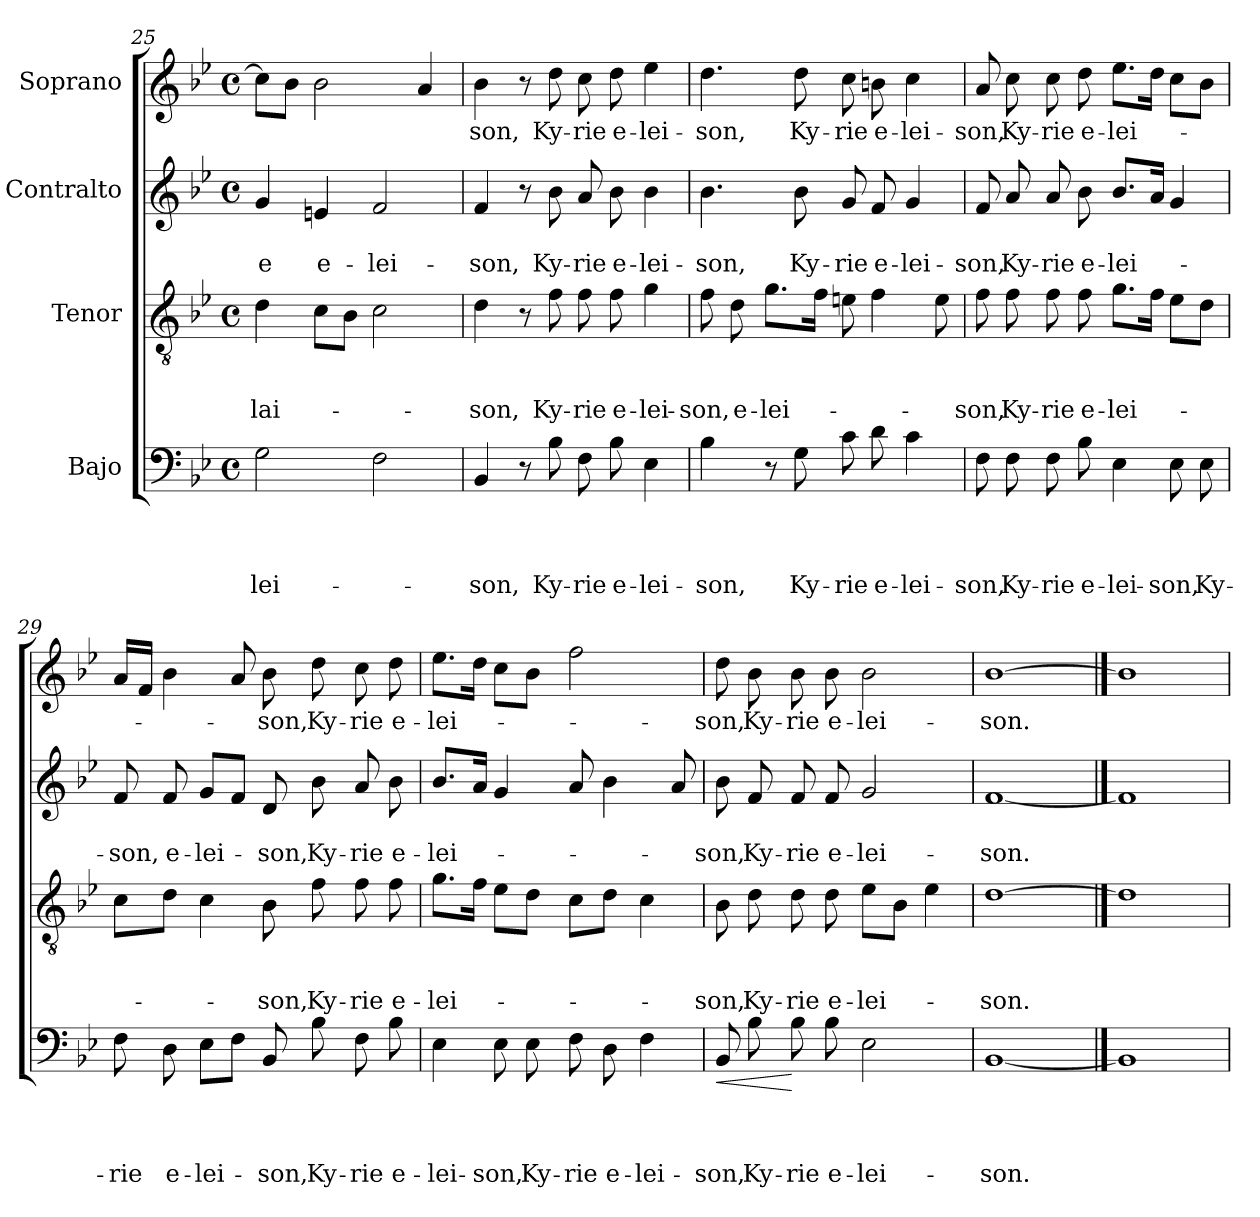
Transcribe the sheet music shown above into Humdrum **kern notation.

**kern	**text	**text	**text	**text	**dynam	**kern	**text	**text	**text	**kern	**text	**text	**kern	**text
*part4	*part4	*part4	*part4	*part4	*part4	*part3	*part3	*part3	*part3	*part2	*part2	*part2	*part1	*part1
*staff4	*staff4	*staff4	*staff4	*staff4	*staff4	*staff3	*staff3	*staff3	*staff3	*staff2	*staff2	*staff2	*staff1	*staff1
*I"Bajo	*	*	*	*	*	*I"Tenor	*	*	*	*I"Contralto	*	*	*I"Soprano	*
*clefF4	*	*	*	*	*	*clefGv2	*	*	*	*clefG2	*	*	*clefG2	*
*k[b-e-]	*	*	*	*	*	*k[b-e-]	*	*	*	*k[b-e-]	*	*	*k[b-e-]	*
*B-:	*	*	*	*	*	*B-:	*	*	*	*B-:	*	*	*B-:	*
*M4/4	*	*	*	*	*	*M4/4	*	*	*	*M4/4	*	*	*M4/4	*
*met(c)	*	*	*	*	*	*met(c)	*	*	*	*met(c)	*	*	*met(c)	*
=25	=25	=25	=25	=25	=25	=25	=25	=25	=25	=25	=25	=25	=25	=25
!	!	!	!	!LO:LY:b	!	!	!	!	!LO:LY:b	!	!	!LO:LY:b	!	!
2G\	.	.	.	-lei-	.	4d\	.	.	-lai-	4g/	.	-e	8cc\L]	.
.	.	.	.	.	.	.	.	.	.	.	.	.	8b-\J	.
!	!	!	!	!	!	!	!	!	!	!	!	!LO:LY:b	!	!
.	.	.	.	.	.	8c\L	.	.	.	4en/	.	e-	2b-\	.
.	.	.	.	.	.	8B-\J	.	.	.	.	.	.	.	.
!	!	!	!	!	!	!	!	!	!	!	!	!LO:LY:b	!	!
2F\	.	.	.	.	.	2c\	.	.	.	2f/	.	-lei-	.	.
.	.	.	.	.	.	.	.	.	.	.	.	.	4a/	.
!!LO:PB:g=z
=26	=26	=26	=26	=26	=26	=26	=26	=26	=26	=26	=26	=26	=26	=26
!	!	!	!	!LO:LY:b	!	!	!	!	!LO:LY:b	!	!	!LO:LY:b	!	!LO:LY:b
4BB-/	.	.	.	-son,	.	4d\	.	.	-son,	4f/	.	-son,	4b-\	-son,
8r	.	.	.	.	.	8r	.	.	.	8r	.	.	8r	.
!	!	!	!	!LO:LY:b	!	!	!	!	!LO:LY:b	!	!	!LO:LY:b	!	!LO:LY:b
8B-\	.	.	.	Ky-	.	8f\	.	.	Ky-	8b-\	.	Ky-	8dd\	Ky-
!	!	!	!	!LO:LY:b	!	!	!	!	!LO:LY:b	!	!	!LO:LY:b	!	!LO:LY:b
8F\	.	.	.	-rie	.	8f\	.	.	-rie	8a/	.	-rie	8cc\	-rie
!	!	!	!	!LO:LY:b	!	!	!	!	!LO:LY:b	!	!	!LO:LY:b	!	!LO:LY:b
8B-\	.	.	.	e-	.	8f\	.	.	e-	8b-\	.	e-	8dd\	e-
!	!	!	!	!LO:LY:b	!	!	!	!	!LO:LY:b	!	!	!LO:LY:b	!	!LO:LY:b
4E-\	.	.	.	-lei-	.	4g\	.	.	-lei-	4b-\	.	-lei-	4ee-\	-lei-
=27	=27	=27	=27	=27	=27	=27	=27	=27	=27	=27	=27	=27	=27	=27
!	!	!	!	!LO:LY:b	!	!	!	!	!LO:LY:b	!	!	!LO:LY:b	!	!LO:LY:b
4B-\	.	.	.	-son,	.	8f\	.	.	-son,	4.b-\	.	-son,	4.dd\	-son,
!	!	!	!	!	!	!	!	!	!LO:LY:b	!	!	!	!	!
.	.	.	.	.	.	8d\	.	.	e-	.	.	.	.	.
!	!	!	!	!	!	!	!	!	!LO:LY:b	!	!	!	!	!
8r	.	.	.	.	.	8.g\L	.	.	-lei-	.	.	.	.	.
!	!	!	!	!LO:LY:b	!	!	!	!	!	!	!	!LO:LY:b	!	!LO:LY:b
8G\	.	.	.	Ky-	.	.	.	.	.	8b-\	.	Ky-	8dd\	Ky-
.	.	.	.	.	.	16f\Jk	.	.	.	.	.	.	.	.
!	!	!	!	!LO:LY:b	!	!	!	!	!	!	!	!LO:LY:b	!	!LO:LY:b
8c\	.	.	.	-rie	.	8en\	.	.	.	8g/	.	-rie	8cc\	-rie
!	!	!	!	!LO:LY:b	!	!	!	!	!	!	!	!LO:LY:b	!	!LO:LY:b
8d\	.	.	.	e-	.	4f\	.	.	.	8f/	.	e-	8bn\	e-
!	!	!	!	!LO:LY:b	!	!	!	!	!	!	!	!LO:LY:b	!	!LO:LY:b
4c\	.	.	.	-lei-	.	.	.	.	.	4g/	.	-lei-	4cc\	-lei-
.	.	.	.	.	.	8e\	.	.	.	.	.	.	.	.
=28	=28	=28	=28	=28	=28	=28	=28	=28	=28	=28	=28	=28	=28	=28
!	!	!	!	!LO:LY:b	!	!	!	!	!LO:LY:b	!	!	!LO:LY:b	!	!LO:LY:b
8F\	.	.	.	-son,	.	8f\	.	.	-son,	8f/	.	-son,	8a/	-son,
!	!	!	!	!LO:LY:b	!	!	!	!	!LO:LY:b	!	!	!LO:LY:b	!	!LO:LY:b
8F\	.	.	.	Ky-	.	8f\	.	.	Ky-	8a/	.	Ky-	8cc\	Ky-
!	!	!	!	!LO:LY:b	!	!	!	!	!LO:LY:b	!	!	!LO:LY:b	!	!LO:LY:b
8F\	.	.	.	-rie	.	8f\	.	.	-rie	8a/	.	-rie	8cc\	-rie
!	!	!	!	!LO:LY:b	!	!	!	!	!LO:LY:b	!	!	!LO:LY:b	!	!LO:LY:b
8B-\	.	.	.	e-	.	8f\	.	.	e-	8b-\	.	e-	8dd\	e-
!	!	!	!	!LO:LY:b	!	!	!	!	!LO:LY:b	!	!	!LO:LY:b	!	!LO:LY:b
4E-\	.	.	.	-lei-	.	8.g\L	.	.	-lei-	8.b-/L	.	-lei-	8.ee-\L	-lei-
.	.	.	.	.	.	16f\Jk	.	.	.	16a/Jk	.	.	16dd\Jk	.
!	!	!	!	!LO:LY:b	!	!	!	!	!	!	!	!	!	!
8E-\	.	.	.	-son,	.	8e-\L	.	.	.	4g/	.	.	8cc\L	.
!	!	!	!	!LO:LY:b	!	!	!	!	!	!	!	!	!	!
8E-\	.	.	.	Ky-	.	8d\J	.	.	.	.	.	.	8b-\J	.
!!LO:LB:g=z
=29	=29	=29	=29	=29	=29	=29	=29	=29	=29	=29	=29	=29	=29	=29
!	!	!	!	!LO:LY:b	!	!	!	!	!	!	!	!LO:LY:b	!	!
8F\	.	.	.	-rie	.	8c\L	.	.	.	8f/	.	-son,	16a/LL	.
.	.	.	.	.	.	.	.	.	.	.	.	.	16f/JJ	.
!	!	!	!	!LO:LY:b	!	!	!	!	!	!	!	!LO:LY:b	!	!
8D\	.	.	.	e-	.	8d\J	.	.	.	8f/	.	e-	4b-\	.
!	!	!	!	!LO:LY:b	!	!	!	!	!	!	!	!LO:LY:b	!	!
8E-\L	.	.	.	-lei-	.	4c\	.	.	.	8g/L	.	-lei-	.	.
8F\J	.	.	.	.	.	.	.	.	.	8f/J	.	.	8a/	.
!	!	!	!	!LO:LY:b	!	!	!	!	!LO:LY:b	!	!	!LO:LY:b	!	!LO:LY:b
8BB-/	.	.	.	-son,	.	8B-\	.	.	-son,	8d/	.	-son,	8b-\	-son,
!	!	!	!	!LO:LY:b	!	!	!	!	!LO:LY:b	!	!	!LO:LY:b	!	!LO:LY:b
8B-\	.	.	.	Ky-	.	8f\	.	.	Ky-	8b-\	.	Ky-	8dd\	Ky-
!	!	!	!	!LO:LY:b	!	!	!	!	!LO:LY:b	!	!	!LO:LY:b	!	!LO:LY:b
8F\	.	.	.	-rie	.	8f\	.	.	-rie	8a/	.	-rie	8cc\	-rie
!	!	!	!	!LO:LY:b	!	!	!	!	!LO:LY:b	!	!	!LO:LY:b	!	!LO:LY:b
8B-\	.	.	.	e-	.	8f\	.	.	e-	8b-\	.	e-	8dd\	e-
=30	=30	=30	=30	=30	=30	=30	=30	=30	=30	=30	=30	=30	=30	=30
!	!	!	!	!LO:LY:b	!	!	!	!	!LO:LY:b	!	!	!LO:LY:b	!	!LO:LY:b
4E-\	.	.	.	-lei-	.	8.g\L	.	.	-lei-	8.b-/L	.	-lei-	8.ee-\L	-lei-
.	.	.	.	.	.	16f\Jk	.	.	.	16a/Jk	.	.	16dd\Jk	.
!	!	!	!	!LO:LY:b	!	!	!	!	!	!	!	!	!	!
8E-\	.	.	.	-son,	.	8e-\L	.	.	.	4g/	.	.	8cc\L	.
!	!	!	!	!LO:LY:b	!	!	!	!	!	!	!	!	!	!
8E-\	.	.	.	Ky-	.	8d\J	.	.	.	.	.	.	8b-\J	.
!	!	!	!	!LO:LY:b	!	!	!	!	!	!	!	!	!	!
8F\	.	.	.	-rie	.	8c\L	.	.	.	8a/	.	.	2ff\	.
!	!	!	!	!LO:LY:b	!	!	!	!	!	!	!	!	!	!
8D\	.	.	.	e-	.	8d\J	.	.	.	4b-\	.	.	.	.
!	!	!	!	!LO:LY:b	!	!	!	!	!	!	!	!	!	!
4F\	.	.	.	-lei-	.	4c\	.	.	.	.	.	.	.	.
.	.	.	.	.	.	.	.	.	.	8a/	.	.	.	.
=31	=31	=31	=31	=31	=31	=31	=31	=31	=31	=31	=31	=31	=31	=31
!	!	!	!	!LO:LY:b	!LO:HP:b	!	!	!	!LO:LY:b	!	!	!LO:LY:b	!	!LO:LY:b
8BB-/	.	.	.	-son,	<	8B-\	.	.	-son,	8b-\	.	-son,	8dd\	-son,
!	!	!	!	!LO:LY:b	!	!	!	!	!LO:LY:b	!	!	!LO:LY:b	!	!LO:LY:b
8B-\	.	.	.	Ky-	.	8d\	.	.	Ky-	8f/	.	Ky-	8b-\	Ky-
!	!	!	!	!LO:LY:b	!	!	!	!	!LO:LY:b	!	!	!LO:LY:b	!	!LO:LY:b
8B-\	.	.	.	-rie	[	8d\	.	.	-rie	8f/	.	-rie	8b-\	-rie
!	!	!	!	!LO:LY:b	!	!	!	!	!LO:LY:b	!	!	!LO:LY:b	!	!LO:LY:b
8B-\	.	.	.	e-	.	8d\	.	.	e-	8f/	.	e-	8b-\	e-
!	!	!	!	!LO:LY:b	!	!	!	!	!LO:LY:b	!	!	!LO:LY:b	!	!LO:LY:b
2E-\	.	.	.	-lei-	.	8e-\L	.	.	-lei-	2g/	.	-lei-	2b-\	-lei-
.	.	.	.	.	.	8B-\J	.	.	.	.	.	.	.	.
.	.	.	.	.	.	4e-\	.	.	.	.	.	.	.	.
=32	=32	=32	=32	=32	=32	=32	=32	=32	=32	=32	=32	=32	=32	=32
!	!	!	!	!LO:LY:b	!	!	!	!	!LO:LY:b	!	!	!LO:LY:b	!	!LO:LY:b
[1BB-	.	.	.	-son.	.	[1d	.	.	-son.	[1f	.	-son.	[1b-	-son.
==33	==33	==33	==33	==33	==33	==33	==33	==33	==33	==33	==33	==33	==33	==33
1BB-]	.	.	.	.	.	1d]	.	.	.	1f]	.	.	1b-]	.
=	=	=	=	=	=	=	=	=	=	=	=	=	=	=
*-	*-	*-	*-	*-	*-	*-	*-	*-	*-	*-	*-	*-	*-	*-
